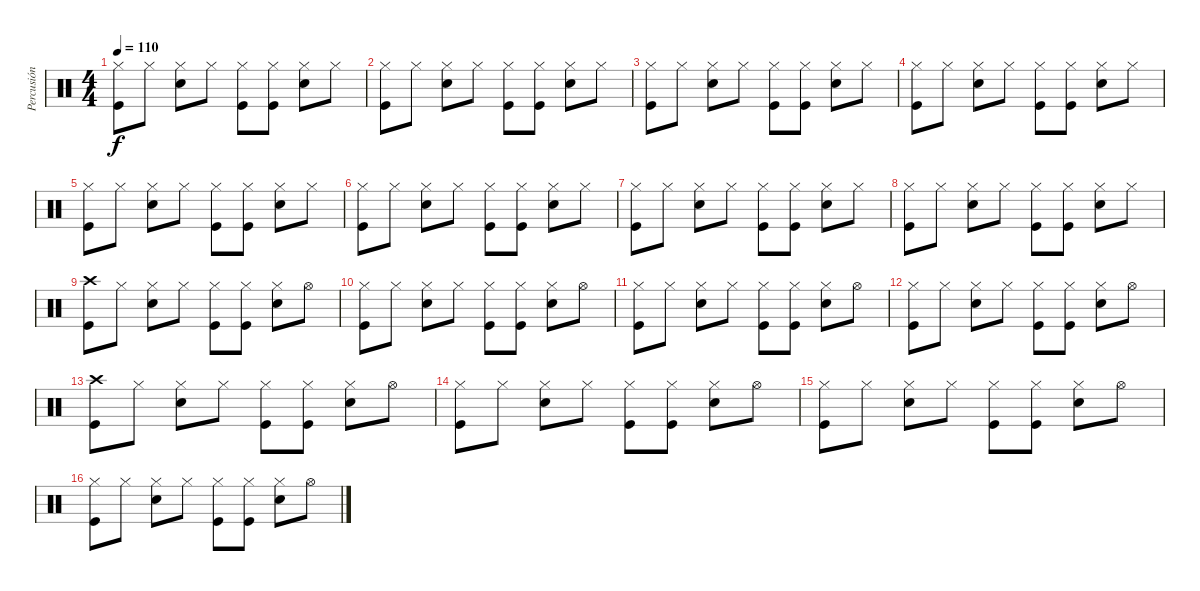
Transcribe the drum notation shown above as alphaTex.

\track ("Percusión" "Percusión") {instrument percussion}
\staff {score}
\articulation defaults
\ts (4 4)
\tempo 110
\clef neutral
\ks c
("Hi-Hat (closed)" "Kick (hit)").8{dy f} "Hi-Hat (closed)".8 ("Hi-Hat (closed)" "Electric Snare (hit)").8 "Hi-Hat (closed)".8 ("Hi-Hat (closed)" "Kick (hit)").8 ("Hi-Hat (closed)" "Kick (hit)").8 ("Hi-Hat (closed)" "Electric Snare (hit)").8 "Hi-Hat (closed)".8 |
("Hi-Hat (closed)" "Kick (hit)").8 "Hi-Hat (closed)".8 ("Hi-Hat (closed)" "Electric Snare (hit)").8 "Hi-Hat (closed)".8 ("Hi-Hat (closed)" "Kick (hit)").8 ("Hi-Hat (closed)" "Kick (hit)").8 ("Hi-Hat (closed)" "Electric Snare (hit)").8 "Hi-Hat (closed)".8 |
("Hi-Hat (closed)" "Kick (hit)").8 "Hi-Hat (closed)".8 ("Hi-Hat (closed)" "Electric Snare (hit)").8 "Hi-Hat (closed)".8 ("Hi-Hat (closed)" "Kick (hit)").8 ("Hi-Hat (closed)" "Kick (hit)").8 ("Hi-Hat (closed)" "Electric Snare (hit)").8 "Hi-Hat (closed)".8 |
("Hi-Hat (closed)" "Kick (hit)").8 "Hi-Hat (closed)".8 ("Hi-Hat (closed)" "Electric Snare (hit)").8 "Hi-Hat (closed)".8 ("Hi-Hat (closed)" "Kick (hit)").8 ("Hi-Hat (closed)" "Kick (hit)").8 ("Hi-Hat (closed)" "Electric Snare (hit)").8 "Hi-Hat (closed)".8 |
("Hi-Hat (closed)" "Kick (hit)").8 "Hi-Hat (closed)".8 ("Hi-Hat (closed)" "Electric Snare (hit)").8 "Hi-Hat (closed)".8 ("Hi-Hat (closed)" "Kick (hit)").8 ("Hi-Hat (closed)" "Kick (hit)").8 ("Hi-Hat (closed)" "Electric Snare (hit)").8 "Hi-Hat (closed)".8 |
("Hi-Hat (closed)" "Kick (hit)").8 "Hi-Hat (closed)".8 ("Hi-Hat (closed)" "Electric Snare (hit)").8 "Hi-Hat (closed)".8 ("Hi-Hat (closed)" "Kick (hit)").8 ("Hi-Hat (closed)" "Kick (hit)").8 ("Hi-Hat (closed)" "Electric Snare (hit)").8 "Hi-Hat (closed)".8 |
("Hi-Hat (closed)" "Kick (hit)").8 "Hi-Hat (closed)".8 ("Hi-Hat (closed)" "Electric Snare (hit)").8 "Hi-Hat (closed)".8 ("Hi-Hat (closed)" "Kick (hit)").8 ("Hi-Hat (closed)" "Kick (hit)").8 ("Hi-Hat (closed)" "Electric Snare (hit)").8 "Hi-Hat (closed)".8 |
("Hi-Hat (closed)" "Kick (hit)").8 "Hi-Hat (closed)".8 ("Hi-Hat (closed)" "Electric Snare (hit)").8 "Hi-Hat (closed)".8 ("Hi-Hat (closed)" "Kick (hit)").8 ("Hi-Hat (closed)" "Kick (hit)").8 ("Hi-Hat (closed)" "Electric Snare (hit)").8 "Hi-Hat (closed)".8 |
("Crash high (hit)" "Kick (hit)").8 "Hi-Hat (closed)".8 ("Hi-Hat (closed)" "Electric Snare (hit)").8 "Hi-Hat (closed)".8 ("Hi-Hat (closed)" "Kick (hit)").8 ("Hi-Hat (closed)" "Kick (hit)").8 ("Hi-Hat (closed)" "Electric Snare (hit)").8 "Hi-Hat (open)".8 |
("Hi-Hat (closed)" "Kick (hit)").8 "Hi-Hat (closed)".8 ("Hi-Hat (closed)" "Electric Snare (hit)").8 "Hi-Hat (closed)".8 ("Hi-Hat (closed)" "Kick (hit)").8 ("Hi-Hat (closed)" "Kick (hit)").8 ("Hi-Hat (closed)" "Electric Snare (hit)").8 "Hi-Hat (open)".8 |
("Hi-Hat (closed)" "Kick (hit)").8 "Hi-Hat (closed)".8 ("Hi-Hat (closed)" "Electric Snare (hit)").8 "Hi-Hat (closed)".8 ("Hi-Hat (closed)" "Kick (hit)").8 ("Hi-Hat (closed)" "Kick (hit)").8 ("Hi-Hat (closed)" "Electric Snare (hit)").8 "Hi-Hat (open)".8 |
("Hi-Hat (closed)" "Kick (hit)").8 "Hi-Hat (closed)".8 ("Hi-Hat (closed)" "Electric Snare (hit)").8 "Hi-Hat (closed)".8 ("Hi-Hat (closed)" "Kick (hit)").8 ("Hi-Hat (closed)" "Kick (hit)").8 ("Hi-Hat (closed)" "Electric Snare (hit)").8 "Hi-Hat (open)".8 |
("Crash high (hit)" "Kick (hit)").8 "Hi-Hat (closed)".8 ("Hi-Hat (closed)" "Electric Snare (hit)").8 "Hi-Hat (closed)".8 ("Hi-Hat (closed)" "Kick (hit)").8 ("Hi-Hat (closed)" "Kick (hit)").8 ("Hi-Hat (closed)" "Electric Snare (hit)").8 "Hi-Hat (open)".8 |
("Hi-Hat (closed)" "Kick (hit)").8 "Hi-Hat (closed)".8 ("Hi-Hat (closed)" "Electric Snare (hit)").8 "Hi-Hat (closed)".8 ("Hi-Hat (closed)" "Kick (hit)").8 ("Hi-Hat (closed)" "Kick (hit)").8 ("Hi-Hat (closed)" "Electric Snare (hit)").8 "Hi-Hat (open)".8 |
("Hi-Hat (closed)" "Kick (hit)").8 "Hi-Hat (closed)".8 ("Hi-Hat (closed)" "Electric Snare (hit)").8 "Hi-Hat (closed)".8 ("Hi-Hat (closed)" "Kick (hit)").8 ("Hi-Hat (closed)" "Kick (hit)").8 ("Hi-Hat (closed)" "Electric Snare (hit)").8 "Hi-Hat (open)".8 |
("Hi-Hat (closed)" "Kick (hit)").8 "Hi-Hat (closed)".8 ("Hi-Hat (closed)" "Electric Snare (hit)").8 "Hi-Hat (closed)".8 ("Hi-Hat (closed)" "Kick (hit)").8 ("Hi-Hat (closed)" "Kick (hit)").8 ("Hi-Hat (closed)" "Electric Snare (hit)").8 "Hi-Hat (open)".8
